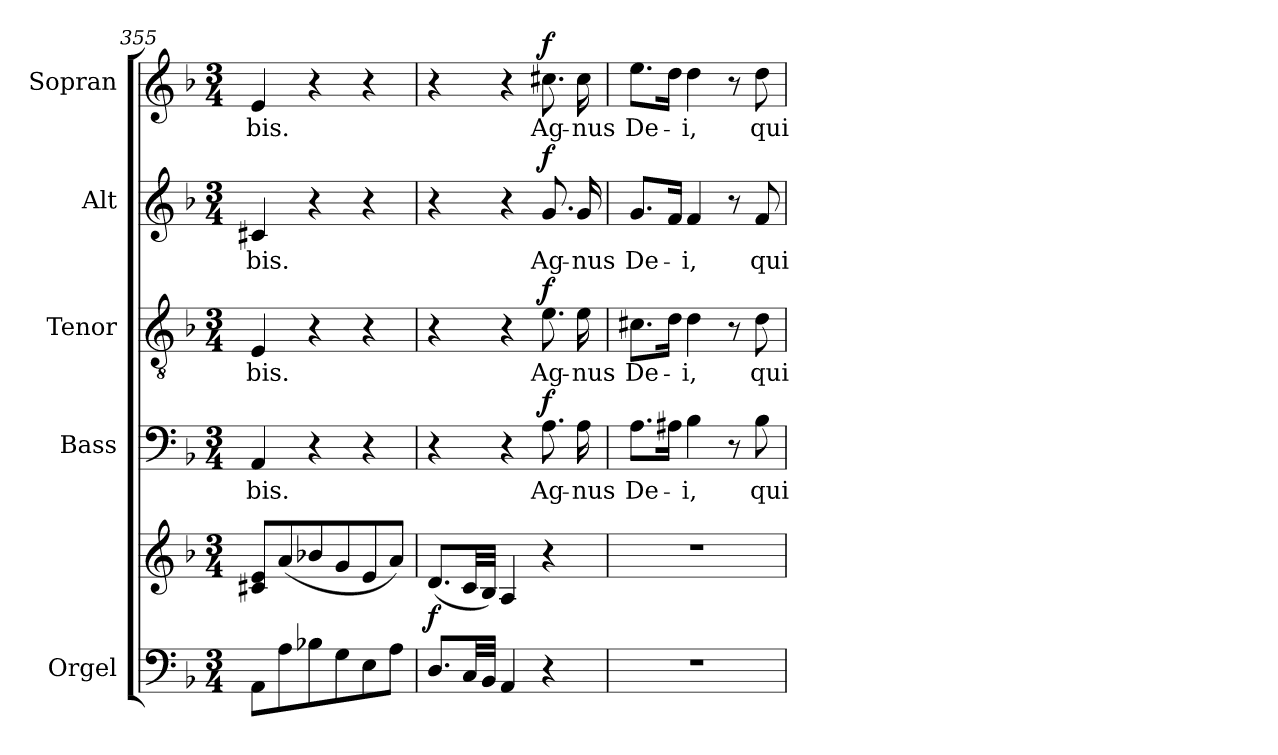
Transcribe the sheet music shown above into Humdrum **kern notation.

**kern	**kern	**dynam	**kern	**text	**dynam	**kern	**text	**dynam	**kern	**text	**dynam	**kern	**text	**dynam
*part5	*part5	*part5	*part4	*part4	*part4	*part3	*part3	*part3	*part2	*part2	*part2	*part1	*part1	*part1
*staff6	*staff5	*staff5/6	*staff4	*staff4	*staff4	*staff3	*staff3	*staff3	*staff2	*staff2	*staff2	*staff1	*staff1	*staff1
*I"Orgel	*	*	*I"Bass	*	*	*I"Tenor	*	*	*I"Alt	*	*	*I"Sopran	*	*
*I'Org.	*	*	*I'B.	*	*	*I'T.	*	*	*I'A.	*	*	*I'S.	*	*
*clefF4	*clefG2	*	*clefF4	*	*	*clefGv2	*	*	*clefG2	*	*	*clefG2	*	*
*k[b-]	*k[b-]	*	*k[b-]	*	*	*k[b-]	*	*	*k[b-]	*	*	*k[b-]	*	*
*F:	*F:	*	*F:	*	*	*F:	*	*	*F:	*	*	*F:	*	*
*M3/4	*M3/4	*	*M3/4	*	*	*M3/4	*	*	*M3/4	*	*	*M3/4	*	*
=355	=355	=355	=355	=355	=355	=355	=355	=355	=355	=355	=355	=355	=355	=355
!	!	!	!	!LO:LY:b	!	!	!LO:LY:b	!	!	!LO:LY:b	!	!	!LO:LY:b	!
8AA\L	8c#X/ 8e/L	.	4AA/	-bis.	.	4E/	-bis.	.	4c#X/	-bis.	.	4e/	-bis.	.
8A\	(<8a/	.	.	.	.	.	.	.	.	.	.	.	.	.
8B-X\	8b-X/	.	4r	.	.	4r	.	.	4r	.	.	4r	.	.
8G\	8g/	.	.	.	.	.	.	.	.	.	.	.	.	.
8E\	8e/	.	4r	.	.	4r	.	.	4r	.	.	4r	.	.
8A\J	8a/J)	.	.	.	.	.	.	.	.	.	.	.	.	.
=356	=356	=356	=356	=356	=356	=356	=356	=356	=356	=356	=356	=356	=356	=356
!	!	!LO:DY:b	!	!	!	!	!	!	!	!	!	!	!	!
8.D/L	(<8.d/L	f	4r	.	.	4r	.	.	4r	.	.	4r	.	.
32C/LL	32c/LL	.	.	.	.	.	.	.	.	.	.	.	.	.
32BB-/JJJ	32B-/JJJ)	.	.	.	.	.	.	.	.	.	.	.	.	.
4AA/	4A/	.	4r	.	.	4r	.	.	4r	.	.	4r	.	.
!	!	!	!	!LO:LY:b	!LO:DY:a	!	!LO:LY:b	!LO:DY:a	!	!LO:LY:b	!LO:DY:a	!	!LO:LY:b	!LO:DY:a
4r	4r	.	8.A\	Ag-	f	8.e\	Ag-	f	8.g/	Ag-	f	8.cc#X\	Ag-	f
!	!	!	!	!LO:LY:b	!	!	!LO:LY:b	!	!	!LO:LY:b	!	!	!LO:LY:b	!
.	.	.	16A\	-nus	.	16e\	-nus	.	16g/	-nus	.	16cc#\	-nus	.
=357	=357	=357	=357	=357	=357	=357	=357	=357	=357	=357	=357	=357	=357	=357
!	!	!	!	!LO:LY:b	!	!	!LO:LY:b	!	!	!LO:LY:b	!	!	!LO:LY:b	!
2.r	2.r	.	8.A\L	De-	.	8.c#X\L	De-	.	8.g/L	De-	.	8.ee\L	De-	.
.	.	.	16A#X\Jk	.	.	16d\Jk	.	.	16f/Jk	.	.	16dd\Jk	.	.
!	!	!	!	!LO:LY:b	!	!	!LO:LY:b	!	!	!LO:LY:b	!	!	!LO:LY:b	!
.	.	.	4B-\	-i,	.	4d\	-i,	.	4f/	-i,	.	4dd\	-i,	.
.	.	.	8r	.	.	8r	.	.	8r	.	.	8r	.	.
!	!	!	!	!LO:LY:b	!	!	!LO:LY:b	!	!	!LO:LY:b	!	!	!LO:LY:b	!
.	.	.	8B-\	qui	.	8d\	qui	.	8f/	qui	.	8dd\	qui	.
=	=	=	=	=	=	=	=	=	=	=	=	=	=	=
*-	*-	*-	*-	*-	*-	*-	*-	*-	*-	*-	*-	*-	*-	*-
